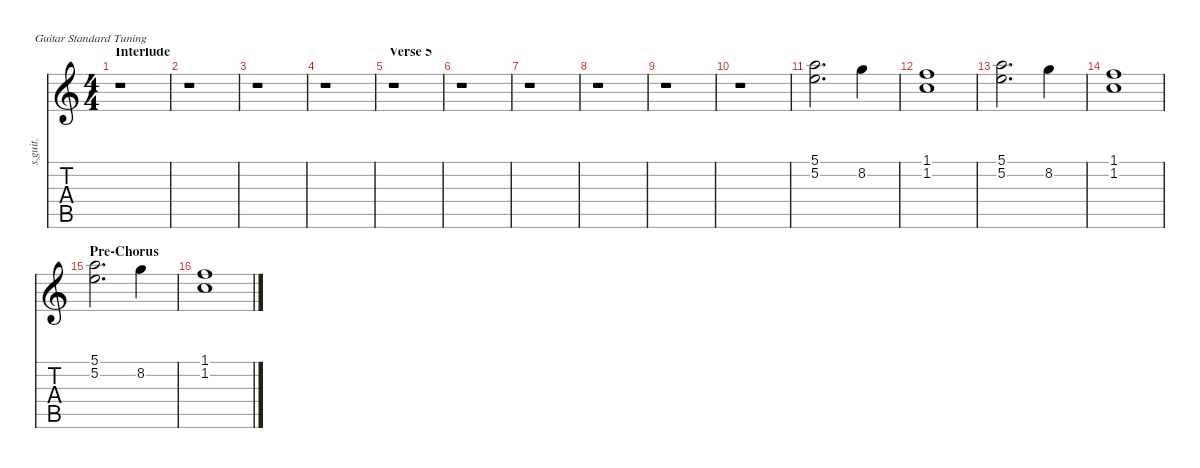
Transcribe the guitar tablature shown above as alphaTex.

\defaultSystemsLayout 4
\hideDynamics
\bracketExtendMode nobrackets
\track ("J. Frusciante (Backing Vocals)" "s.guit.") {instrument tenorsax}
\staff {score tabs}
\tuning (E4 B3 G3 D3 A2 E2)
\displaytranspose 12
\ts (4 4)
\section ("" "Interlude")
\tempo (96 hide)
\clef g2
\ks c
r.1{dy f} |
r.1 |
r.1 |
r.1 |
\section ("" "Verse 5")
r.1 |
r.1 |
r.1 |
r.1 |
r.1 |
r.1 |
(5.1 5.2).2{d lyrics (0 "") lyrics (1 "") lyrics (2 "") lyrics (3 "") lyrics (4 "")} 8.2.4{lyrics (0 "") lyrics (1 "") lyrics (2 "") lyrics (3 "") lyrics (4 "")} |
(1.1 1.2).1{lyrics (0 "") lyrics (1 "") lyrics (2 "") lyrics (3 "") lyrics (4 "")} |
(5.1 5.2).2{d lyrics (0 "") lyrics (1 "") lyrics (2 "") lyrics (3 "") lyrics (4 "")} 8.2.4{lyrics (0 "") lyrics (1 "") lyrics (2 "") lyrics (3 "") lyrics (4 "")} |
(1.1 1.2).1{lyrics (0 "") lyrics (1 "") lyrics (2 "") lyrics (3 "") lyrics (4 "")} |
\section ("" "Pre-Chorus")
(5.1 5.2).2{d lyrics (0 "") lyrics (1 "") lyrics (2 "") lyrics (3 "") lyrics (4 "")} 8.2.4{lyrics (0 "") lyrics (1 "") lyrics (2 "") lyrics (3 "") lyrics (4 "")} |
(1.1 1.2).1{lyrics (0 "") lyrics (1 "") lyrics (2 "") lyrics (3 "") lyrics (4 "")}
